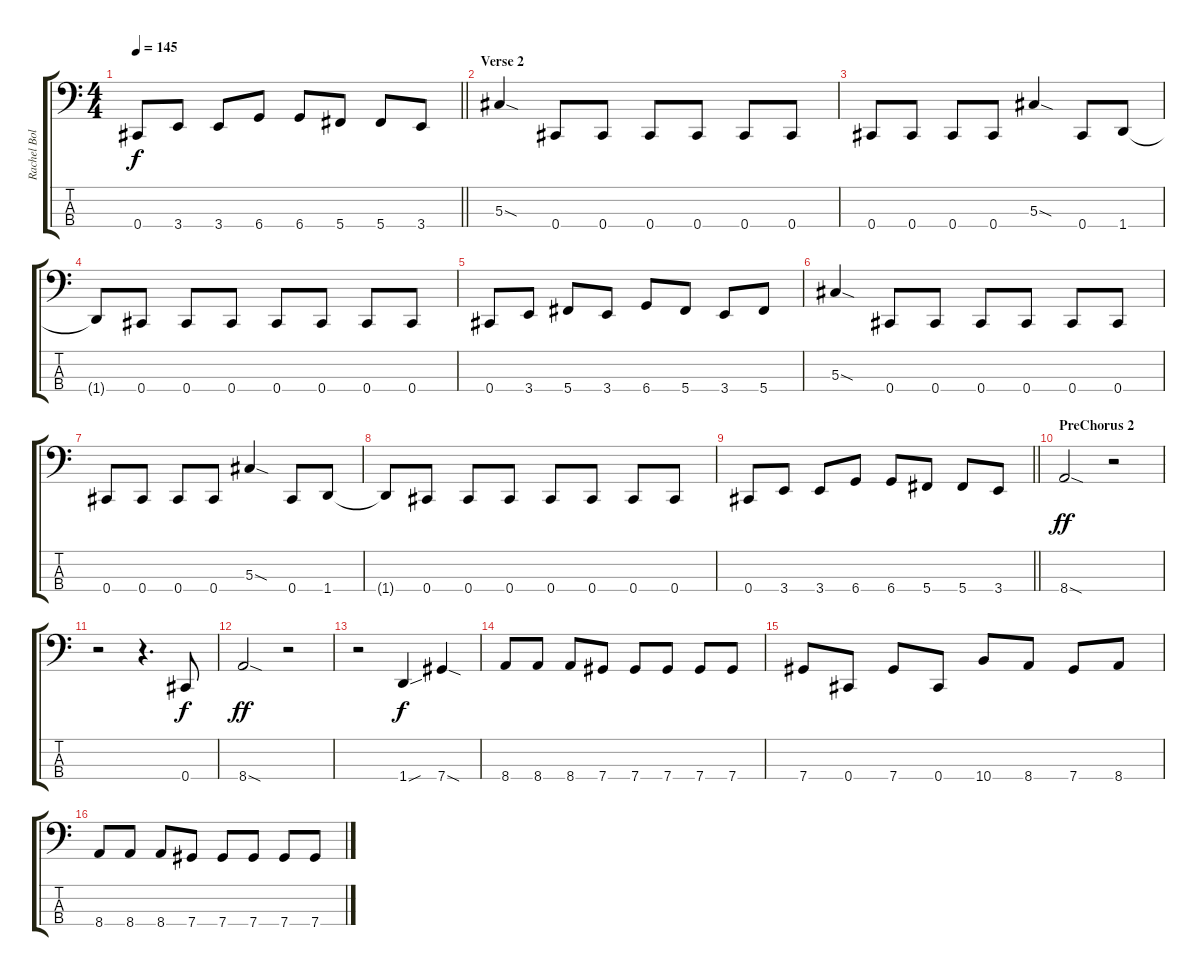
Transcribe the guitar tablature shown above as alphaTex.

\track ("Rachel Bolan" "Rachel Bol") {instrument electricbasspick}
\staff {score tabs}
\tuning (Gb2 Db2 Ab1 Db1) {hide}
\ts (4 4)
\tempo 145
\clef f4
\barLineRight lightlight
\ks c
0.4.8{dy f} 3.4.8 3.4.8 6.4.8 6.4.8 5.4.8 5.4.8 3.4.8 |
\section ("" "Verse 2")
5.3{sod}.4 0.4.8 0.4.8 0.4.8 0.4.8 0.4.8 0.4.8 |
0.4.8 0.4.8 0.4.8 0.4.8 5.3{sod}.4 0.4.8 1.4.8 |
1.4{t}.8 0.4.8 0.4.8 0.4.8 0.4.8 0.4.8 0.4.8 0.4.8 |
0.4.8 3.4.8 5.4.8 3.4.8 6.4.8 5.4.8 3.4.8 5.4.8 |
5.3{sod}.4 0.4.8 0.4.8 0.4.8 0.4.8 0.4.8 0.4.8 |
0.4.8 0.4.8 0.4.8 0.4.8 5.3{sod}.4 0.4.8 1.4.8 |
1.4{t}.8 0.4.8 0.4.8 0.4.8 0.4.8 0.4.8 0.4.8 0.4.8 |
\barLineRight lightlight
0.4.8 3.4.8 3.4.8 6.4.8 6.4.8 5.4.8 5.4.8 3.4.8 |
\section ("" "PreChorus 2")
8.4{sod}.2{dy ff} r.2 |
r.2 r.4{d} 0.4.8{dy f} |
8.4{sod}.2{dy ff} r.2 |
r.2 1.4{sou}.4{dy f} 7.4{sod}.4 |
8.4.8 8.4.8 8.4.8 7.4.8 7.4.8 7.4.8 7.4.8 7.4.8 |
7.4.8 0.4.8 7.4.8 0.4.8 10.4.8 8.4.8 7.4.8 8.4.8 |
8.4.8 8.4.8 8.4.8 7.4.8 7.4.8 7.4.8 7.4.8 7.4.8
